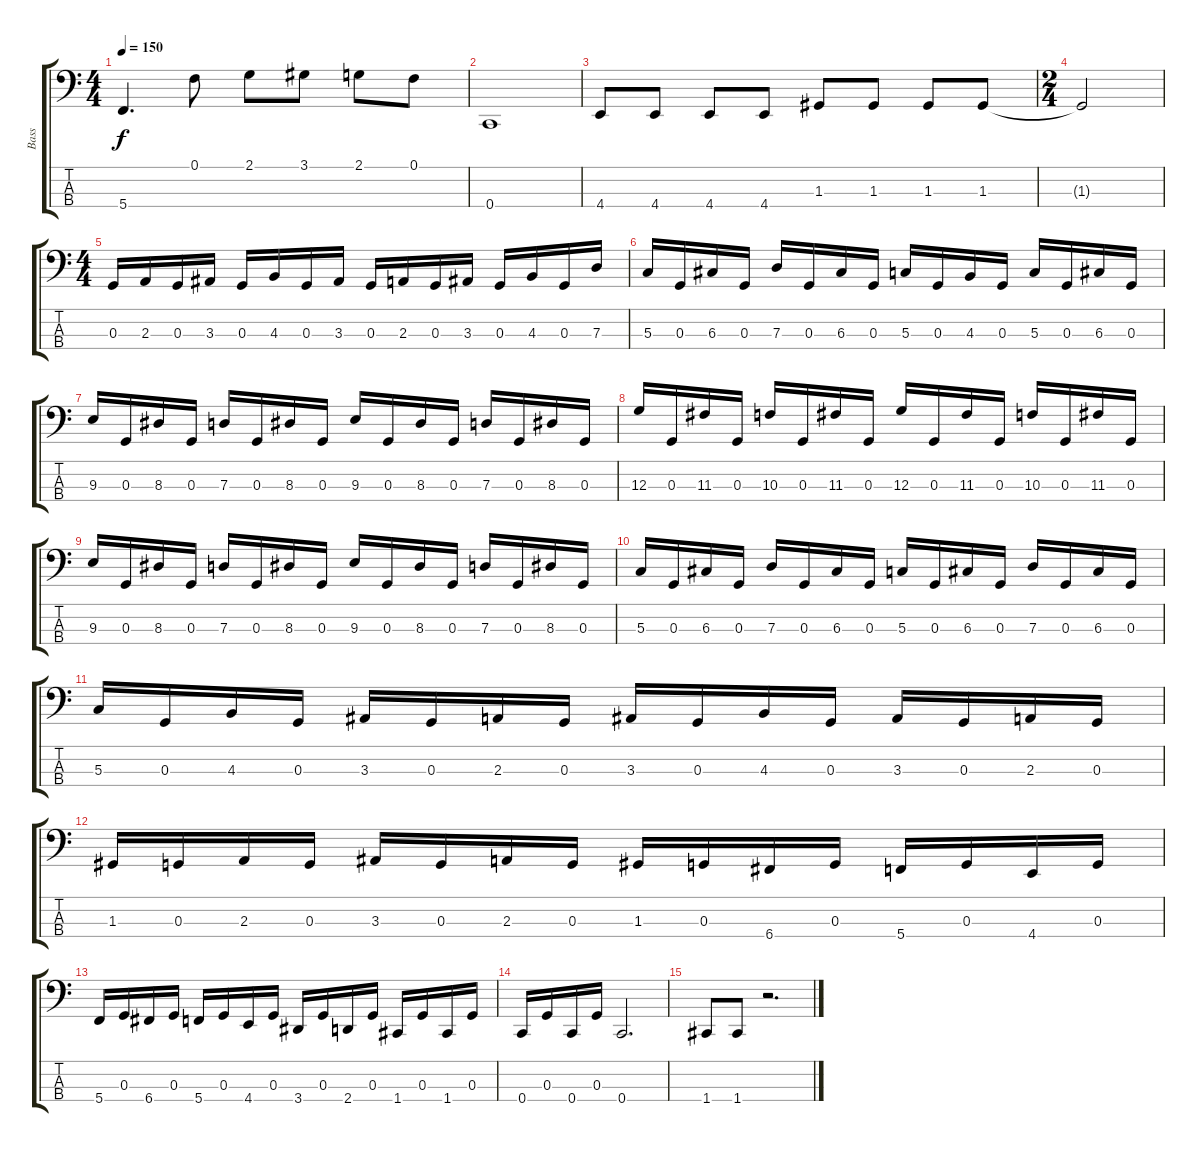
\track ("Bass" "Bass") {instrument electricbassfinger}
\staff {score tabs}
\tuning (F2 C2 G1 C1) {hide}
\ts (4 4)
\tempo 150
\clef f4
\ks c
5.4.4{d dy f} 0.1.8 2.1.8 3.1.8 2.1.8 0.1.8 |
0.4.1 |
4.4.8 4.4.8 4.4.8 4.4.8 1.3.8 1.3.8 1.3.8 1.3.8 |
\ts (2 4)
1.3{t}.2 |
\ts (4 4)
0.3.16 2.3.16 0.3.16 3.3.16 0.3.16 4.3.16 0.3.16 3.3.16 0.3.16 2.3.16 0.3.16 3.3.16 0.3.16 4.3.16 0.3.16 7.3.16 |
5.3.16 0.3.16 6.3.16 0.3.16 7.3.16 0.3.16 6.3.16 0.3.16 5.3.16 0.3.16 4.3.16 0.3.16 5.3.16 0.3.16 6.3.16 0.3.16 |
9.3.16 0.3.16 8.3.16 0.3.16 7.3.16 0.3.16 8.3.16 0.3.16 9.3.16 0.3.16 8.3.16 0.3.16 7.3.16 0.3.16 8.3.16 0.3.16 |
12.3.16 0.3.16 11.3.16 0.3.16 10.3.16 0.3.16 11.3.16 0.3.16 12.3.16 0.3.16 11.3.16 0.3.16 10.3.16 0.3.16 11.3.16 0.3.16 |
9.3.16 0.3.16 8.3.16 0.3.16 7.3.16 0.3.16 8.3.16 0.3.16 9.3.16 0.3.16 8.3.16 0.3.16 7.3.16 0.3.16 8.3.16 0.3.16 |
5.3.16 0.3.16 6.3.16 0.3.16 7.3.16 0.3.16 6.3.16 0.3.16 5.3.16 0.3.16 6.3.16 0.3.16 7.3.16 0.3.16 6.3.16 0.3.16 |
5.3.16 0.3.16 4.3.16 0.3.16 3.3.16 0.3.16 2.3.16 0.3.16 3.3.16 0.3.16 4.3.16 0.3.16 3.3.16 0.3.16 2.3.16 0.3.16 |
1.3.16 0.3.16 2.3.16 0.3.16 3.3.16 0.3.16 2.3.16 0.3.16 1.3.16 0.3.16 6.4.16 0.3.16 5.4.16 0.3.16 4.4.16 0.3.16 |
5.4.16 0.3.16 6.4.16 0.3.16 5.4.16 0.3.16 4.4.16 0.3.16 3.4.16 0.3.16 2.4.16 0.3.16 1.4.16 0.3.16 1.4.16 0.3.16 |
0.4.16 0.3.16 0.4.16 0.3.16 0.4.2{d} |
1.4.8 1.4.8 r.2{d}
